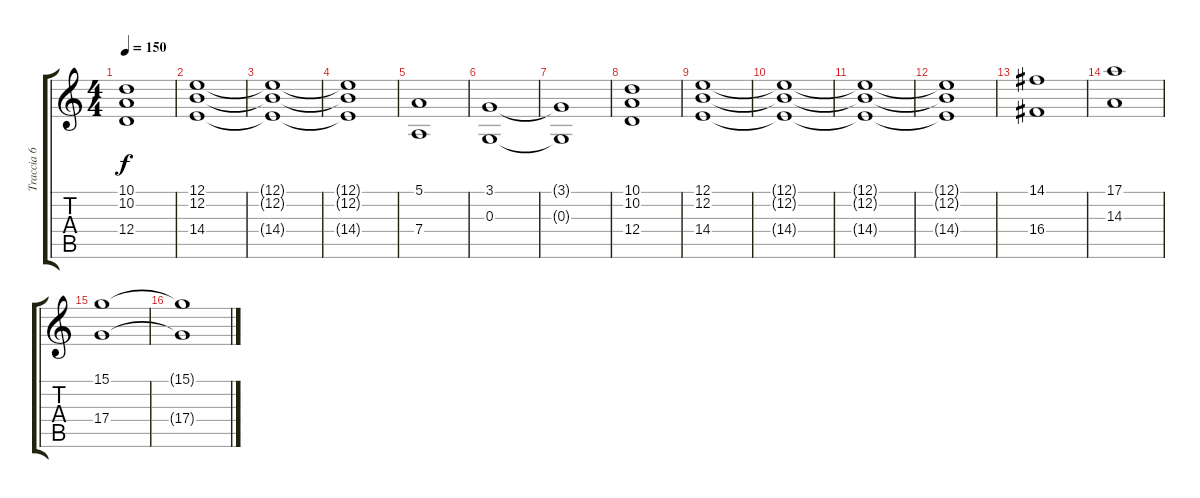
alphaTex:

\track ("Traccia 6" "Traccia 6") {instrument tremolostrings}
\staff {score tabs}
\tuning (E4 B3 G3 D3 A2 E2) {hide}
\ts (4 4)
\tempo 150
\clef g2
\ks c
(10.1 10.2 12.4).1{dy f} |
(12.1 12.2 14.4).1 |
(12.1{t} 12.2{t} 14.4{t}).1 |
(12.1{t} 12.2{t} 14.4{t}).1 |
(5.1 7.4).1 |
(3.1 0.3).1 |
(3.1{t} 0.3{t}).1 |
(10.1 10.2 12.4).1 |
(12.1 12.2 14.4).1 |
(12.1{t} 12.2{t} 14.4{t}).1 |
(12.1{t} 12.2{t} 14.4{t}).1 |
(12.1{t} 12.2{t} 14.4{t}).1 |
(14.1 16.4).1 |
(17.1 14.3).1 |
(15.1 17.4).1 |
(15.1{t} 17.4{t}).1
